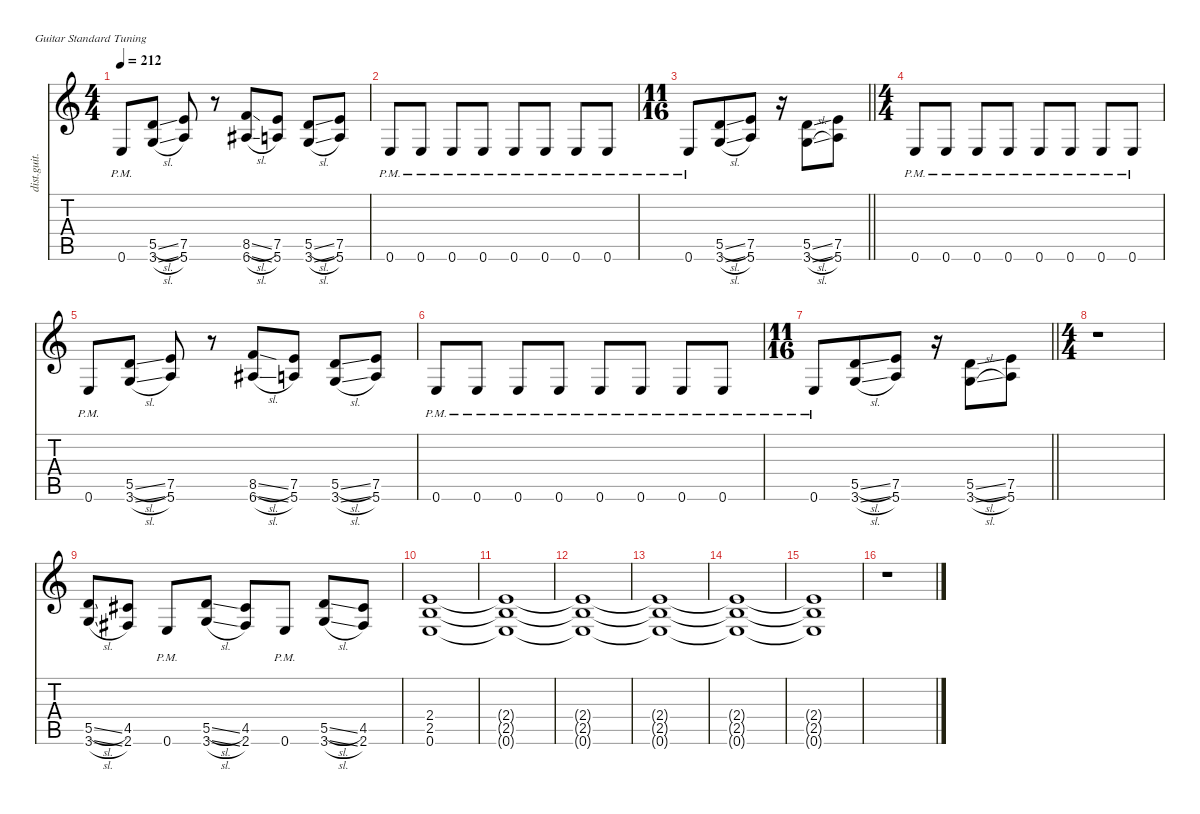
\defaultSystemsLayout 4
\hideDynamics
\bracketExtendMode nobrackets
\track ("Kirk Hammett" "dist.guit.") {mute instrument distortionguitar}
\staff {score tabs}
\tuning (E4 B3 G3 D3 A2 E2)
\ts (4 4)
\tempo 212
\clef g2
\ks c
0.6{pm}.8{dy fff beam Up} (5.5{sl} 3.6{sl}).8{beam Up} (7.5 5.6).8{beam Up} r.8{beam Down} (8.5{sl} 6.6{sl acc #}).8{beam Up} (7.5 5.6).8{beam Up} (5.5{sl} 3.6{sl}).8{beam Up} (7.5 5.6).8{dy f beam Up} |
0.6{pm}.8{dy fff beam Up} 0.6{pm}.8{beam Up} 0.6{pm}.8{beam Up} 0.6{pm}.8{beam Up} 0.6{pm}.8{beam Up} 0.6{pm}.8{beam Up} 0.6{pm}.8{beam Up} 0.6{pm}.8{beam Up} |
\ts (11 16)
\beaming (8 3 2)
\barLineRight lightlight
0.6{pm}.8{beam Up} (5.5{sl} 3.6{sl}).8{beam Up} (7.5 5.6).8{beam Up} r.16{beam Down} (5.5{sl} 3.6{sl}).8{beam Up} (7.5 5.6).8{dy f beam Up} |
\ts (4 4)
\beaming (8 2 2 2 2)
0.6{pm}.8{dy fff beam Up} 0.6{pm}.8{beam Up} 0.6{pm}.8{beam Up} 0.6{pm}.8{beam Up} 0.6{pm}.8{beam Up} 0.6{pm}.8{beam Up} 0.6{pm}.8{beam Up} 0.6{pm}.8{beam Up} |
0.6{pm}.8{beam Up} (5.5{sl} 3.6{sl}).8{beam Up} (7.5 5.6).8{beam Up} r.8{beam Down} (8.5{sl} 6.6{sl acc #}).8{beam Up} (7.5 5.6).8{beam Up} (5.5{sl} 3.6{sl}).8{beam Up} (7.5 5.6).8{dy f beam Up} |
0.6{pm}.8{dy fff beam Up} 0.6{pm}.8{beam Up} 0.6{pm}.8{beam Up} 0.6{pm}.8{beam Up} 0.6{pm}.8{beam Up} 0.6{pm}.8{beam Up} 0.6{pm}.8{beam Up} 0.6{pm}.8{beam Up} |
\ts (11 16)
\beaming (8 3 2)
\barLineRight lightlight
0.6{pm}.8{beam Up} (5.5{sl} 3.6{sl}).8{beam Up} (7.5 5.6).8{beam Up} r.16{beam Down} (5.5{sl} 3.6{sl}).8{beam Up} (7.5 5.6).8{dy f beam Up} |
\ts (4 4)
\beaming (8 2 2 2 2)
r.1{beam Down} |
(5.5{sl} 3.6{sl}).8{dy fff beam Up} (4.5{acc #} 2.6{acc #}).8{beam Up} 0.6{pm}.8{dy mp beam Up} (5.5{sl} 3.6{sl}).8{dy fff beam Up} (4.5{acc #} 2.6{acc #}).8{beam Up} 0.6{pm}.8{dy mp beam Up} (5.5{sl} 3.6{sl}).8{dy fff beam Up} (4.5{acc #} 2.6{acc #}).8{beam Up} |
(2.4 2.5 0.6).1{beam Up} |
(2.4{t} 2.5{t} 0.6{t}).1{dy f beam Up} |
(2.4{t} 2.5{t} 0.6{t}).1{beam Up} |
(2.4{t} 2.5{t} 0.6{t}).1{beam Up} |
(2.4{t} 2.5{t} 0.6{t}).1{beam Up} |
(2.4{t} 2.5{t} 0.6{t}).1{beam Up} |
r.1{beam Down}
